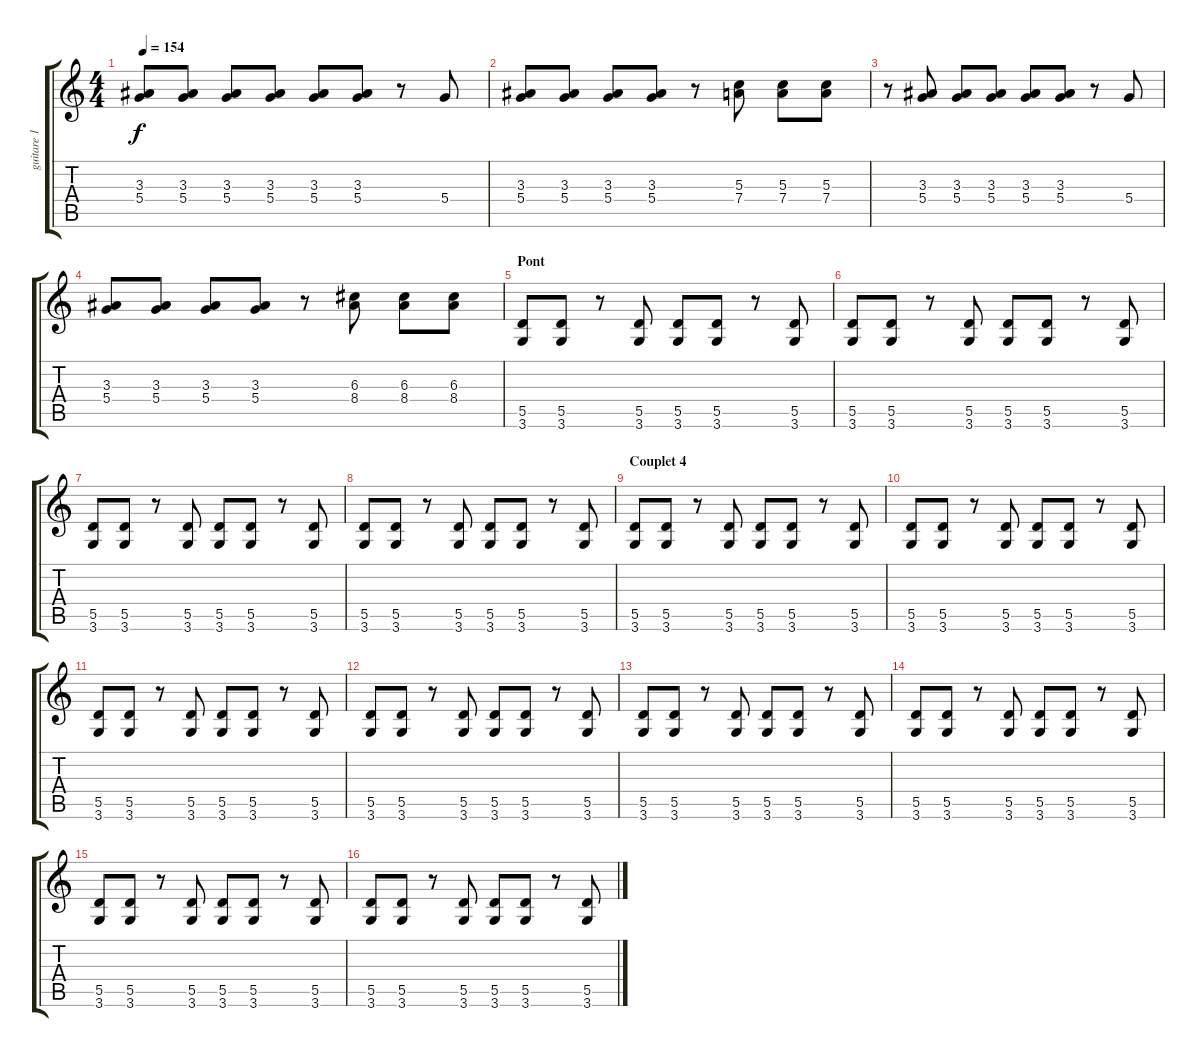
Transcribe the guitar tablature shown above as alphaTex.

\track ("guitare 1" "guitare 1") {instrument overdrivenguitar}
\staff {score tabs}
\tuning (E4 B3 G3 D3 A2 E2) {hide}
\ts (4 4)
\tempo 154
\clef g2
\ks c
(3.3 5.4).8{dy f} (3.3 5.4).8 (3.3 5.4).8 (3.3 5.4).8 (3.3 5.4).8 (3.3 5.4).8 r.8 5.4.8 |
(3.3 5.4).8 (3.3 5.4).8 (3.3 5.4).8 (3.3 5.4).8 r.8 (5.3 7.4).8 (5.3 7.4).8 (5.3 7.4).8 |
r.8 (3.3 5.4).8 (3.3 5.4).8 (3.3 5.4).8 (3.3 5.4).8 (3.3 5.4).8 r.8 5.4.8 |
(3.3 5.4).8 (3.3 5.4).8 (3.3 5.4).8 (3.3 5.4).8 r.8 (6.3 8.4).8 (6.3 8.4).8 (6.3 8.4).8 |
\section ("" "Pont")
(5.5 3.6).8{instrument electricguitarmuted} (5.5 3.6).8 r.8 (5.5 3.6).8 (5.5 3.6).8 (5.5 3.6).8 r.8 (5.5 3.6).8 |
(5.5 3.6).8 (5.5 3.6).8 r.8 (5.5 3.6).8 (5.5 3.6).8 (5.5 3.6).8 r.8 (5.5 3.6).8 |
(5.5 3.6).8 (5.5 3.6).8 r.8 (5.5 3.6).8 (5.5 3.6).8 (5.5 3.6).8 r.8 (5.5 3.6).8 |
(5.5 3.6).8 (5.5 3.6).8 r.8 (5.5 3.6).8 (5.5 3.6).8 (5.5 3.6).8 r.8 (5.5 3.6).8 |
\section ("" "Couplet 4")
(5.5 3.6).8{instrument electricguitarmuted} (5.5 3.6).8 r.8 (5.5 3.6).8 (5.5 3.6).8 (5.5 3.6).8 r.8 (5.5 3.6).8 |
(5.5 3.6).8 (5.5 3.6).8 r.8 (5.5 3.6).8 (5.5 3.6).8 (5.5 3.6).8 r.8 (5.5 3.6).8 |
(5.5 3.6).8 (5.5 3.6).8 r.8 (5.5 3.6).8 (5.5 3.6).8 (5.5 3.6).8 r.8 (5.5 3.6).8 |
(5.5 3.6).8 (5.5 3.6).8 r.8 (5.5 3.6).8 (5.5 3.6).8 (5.5 3.6).8 r.8 (5.5 3.6).8 |
(5.5 3.6).8 (5.5 3.6).8 r.8 (5.5 3.6).8 (5.5 3.6).8 (5.5 3.6).8 r.8 (5.5 3.6).8 |
(5.5 3.6).8 (5.5 3.6).8 r.8 (5.5 3.6).8 (5.5 3.6).8 (5.5 3.6).8 r.8 (5.5 3.6).8 |
(5.5 3.6).8 (5.5 3.6).8 r.8 (5.5 3.6).8 (5.5 3.6).8 (5.5 3.6).8 r.8 (5.5 3.6).8 |
(5.5 3.6).8 (5.5 3.6).8 r.8 (5.5 3.6).8 (5.5 3.6).8 (5.5 3.6).8 r.8 (5.5 3.6).8
